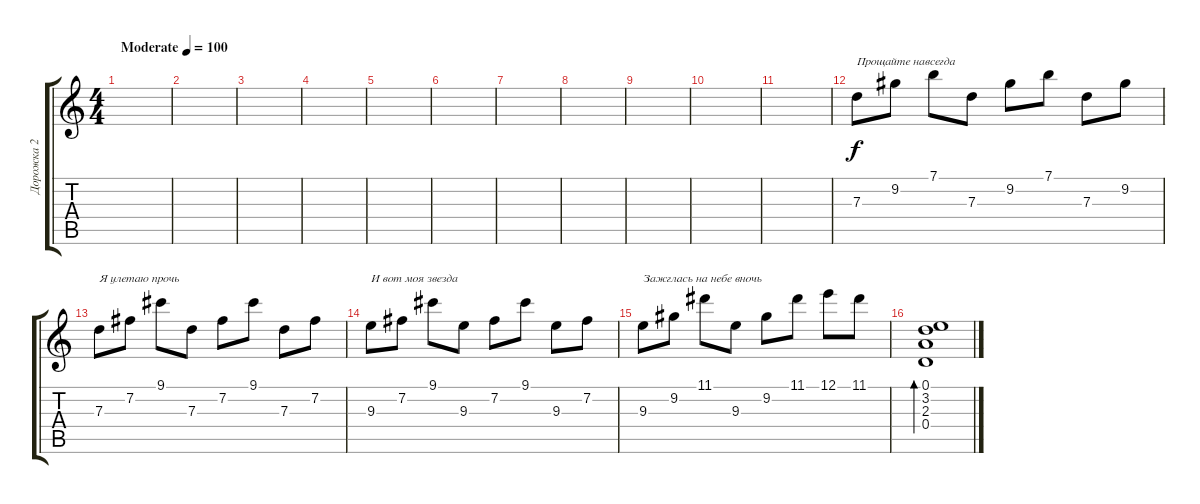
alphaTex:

\track ("Дорожка 2" "Дорожка 2") {instrument electricguitarclean}
\staff {score tabs}
\tuning (E4 B3 G3 D3 A2 E2) {hide}
\ts (4 4)
\tempo (100 "Moderate")
\clef g2
\ks c
|
|
|
|
|
|
|
|
|
|
|
7.3.8{txt "Прощайте навсегда"} 9.2.8 7.1.8 7.3.8 9.2.8 7.1.8 7.3.8 9.2.8 |
7.3.8{txt "Я улетаю прочь"} 7.2.8 9.1.8 7.3.8 7.2.8 9.1.8 7.3.8 7.2.8 |
9.3.8{txt "И вот моя звезда"} 7.2.8 9.1.8 9.3.8 7.2.8 9.1.8 9.3.8 7.2.8 |
9.3.8{txt "Зажглась на небе вночь"} 9.2.8 11.1.8 9.3.8 9.2.8 11.1.8 12.1.8 11.1.8 |
(0.1 3.2 2.3 0.4).1{bd 240}
